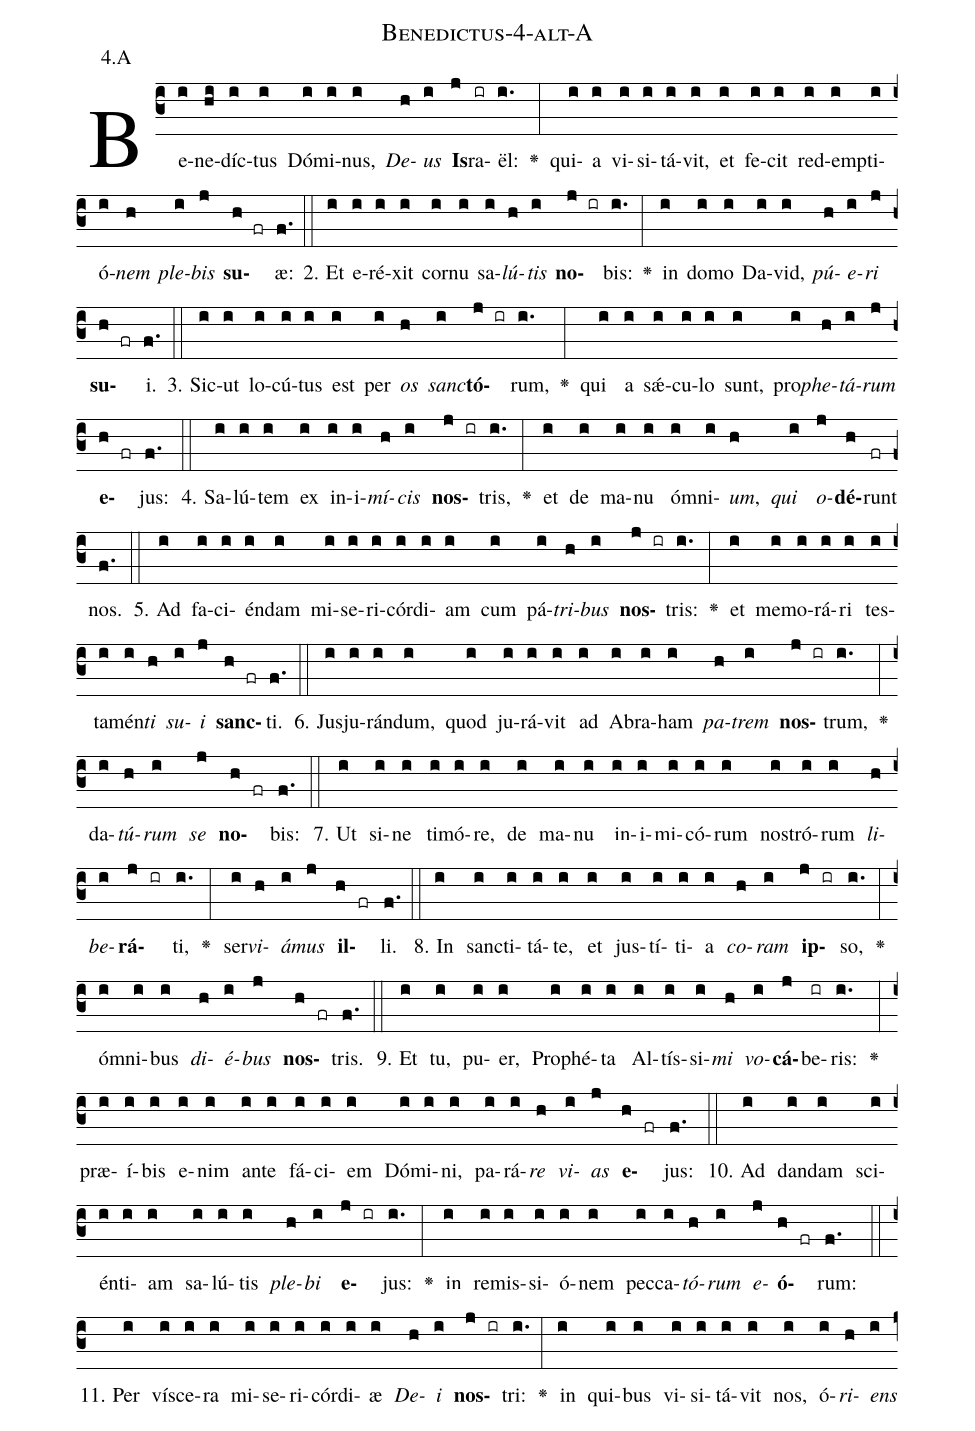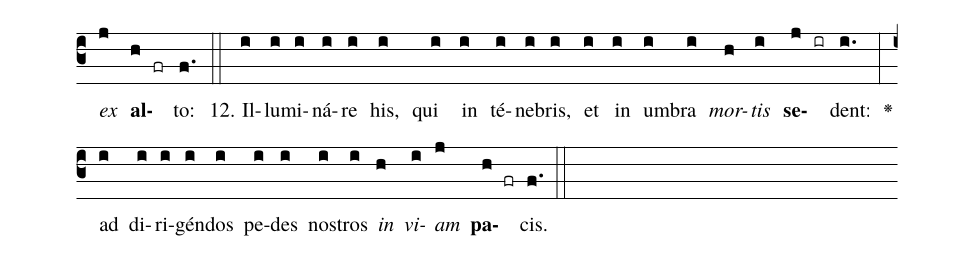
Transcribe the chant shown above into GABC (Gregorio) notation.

name: Benedictus-4-alt-A;
annotation: 4.A;
%%
(c3)Be(i)ne(hi)díc(i)tus(i) Dó(i)mi(i)nus,(i) <i>De</i>(h)<i>us</i>(i) <b>Is</b>(j)ra(ir)ël:(i.) <v>\greheightstar</v>(:) qui(i)a(i) vi(i)si(i)tá(i)vit,(i) et(i) fe(i)cit(i) red(i)emp(i)ti(i)ó(i)<i>nem</i>(h) <i>ple</i>(i)<i>bis</i>(j) <b>su</b>(h fr)æ:(f.) (::)
2. Et(i) e(i)ré(i)xit(i) cor(i)nu(i) sa(i)<i>lú</i>(h)<i>tis</i>(i) <b>no</b>(j ir)bis:(i.) <v>\greheightstar</v>(:) in(i) do(i)mo(i) Da(i)vid,(i) <i>pú</i>(h)<i>e</i>(i)<i>ri</i>(j) <b>su</b>(h fr)i.(f.) (::)
3. Sic(i)ut(i) lo(i)cú(i)tus(i) est(i) per(i) <i>os</i>(h) <i>sanc</i>(i)<b>tó</b>(j ir)rum,(i.) <v>\greheightstar</v>(:) qui(i) a(i) sǽ(i)cu(i)lo(i) sunt,(i) pro(i)<i>phe</i>(h)<i>tá</i>(i)<i>rum</i>(j) <b>e</b>(h fr)jus:(f.) (::)
4. Sa(i)lú(i)tem(i) ex(i) in(i)i(i)<i>mí</i>(h)<i>cis</i>(i) <b>nos</b>(j ir)tris,(i.) <v>\greheightstar</v>(:) et(i) de(i) ma(i)nu(i) óm(i)ni(i)<i>um</i>,(h) <i>qui</i>(i) <i>o</i>(j)<b>dé</b>(h)runt(fr) nos.(f.) (::)
5. Ad(i) fa(i)ci(i)én(i)dam(i) mi(i)se(i)ri(i)cór(i)di(i)am(i) cum(i) pá(i)<i>tri</i>(h)<i>bus</i>(i) <b>nos</b>(j ir)tris:(i.) <v>\greheightstar</v>(:) et(i) me(i)mo(i)rá(i)ri(i) tes(i)ta(i)mén(i)<i>ti</i>(h) <i>su</i>(i)<i>i</i>(j) <b>sanc</b>(h fr)ti.(f.) (::)
6. Ju(i)sju(i)rán(i)dum,(i) quod(i) ju(i)rá(i)vit(i) ad(i) A(i)bra(i)ham(i) <i>pa</i>(h)<i>trem</i>(i) <b>nos</b>(j ir)trum,(i.) <v>\greheightstar</v>(:) da(i)<i>tú</i>(h)<i>rum</i>(i) <i>se</i>(j) <b>no</b>(h fr)bis:(f.) (::)
7. Ut(i) si(i)ne(i) ti(i)mó(i)re,(i) de(i) ma(i)nu(i) in(i)i(i)mi(i)có(i)rum(i) nos(i)tró(i)rum(i) <i>li</i>(h)<i>be</i>(i)<b>rá</b>(j ir)ti,(i.) <v>\greheightstar</v>(:) ser(i)<i>vi</i>(h)<i>á</i>(i)<i>mus</i>(j) <b>il</b>(h fr)li.(f.) (::)
8. In(i) sanc(i)ti(i)tá(i)te,(i) et(i) jus(i)tí(i)ti(i)a(i) <i>co</i>(h)<i>ram</i>(i) <b>ip</b>(j ir)so,(i.) <v>\greheightstar</v>(:) óm(i)ni(i)bus(i) <i>di</i>(h)<i>é</i>(i)<i>bus</i>(j) <b>nos</b>(h fr)tris.(f.) (::)
9. Et(i) tu,(i) pu(i)er,(i) Pro(i)phé(i)ta(i) Al(i)tís(i)si(i)<i>mi</i>(h) <i>vo</i>(i)<b>cá</b>(j)be(ir)ris:(i.) <v>\greheightstar</v>(:) præ(i)í(i)bis(i) e(i)nim(i) an(i)te(i) fá(i)ci(i)em(i) Dó(i)mi(i)ni,(i) pa(i)rá(i)<i>re</i>(h) <i>vi</i>(i)<i>as</i>(j) <b>e</b>(h fr)jus:(f.) (::)
10. Ad(i) dan(i)dam(i) sci(i)én(i)ti(i)am(i) sa(i)lú(i)tis(i) <i>ple</i>(h)<i>bi</i>(i) <b>e</b>(j ir)jus:(i.) <v>\greheightstar</v>(:) in(i) re(i)mis(i)si(i)ó(i)nem(i) pec(i)ca(i)<i>tó</i>(h)<i>rum</i>(i) <i>e</i>(j)<b>ó</b>(h fr)rum:(f.) (::)
11. Per(i) ví(i)sce(i)ra(i) mi(i)se(i)ri(i)cór(i)di(i)æ(i) <i>De</i>(h)<i>i</i>(i) <b>nos</b>(j ir)tri:(i.) <v>\greheightstar</v>(:) in(i) qui(i)bus(i) vi(i)si(i)tá(i)vit(i) nos,(i) ó(i)<i>ri</i>(h)<i>ens</i>(i) <i>ex</i>(j) <b>al</b>(h fr)to:(f.) (::)
12. Il(i)lu(i)mi(i)ná(i)re(i) his,(i) qui(i) in(i) té(i)ne(i)bris,(i) et(i) in(i) um(i)bra(i) <i>mor</i>(h)<i>tis</i>(i) <b>se</b>(j ir)dent:(i.) <v>\greheightstar</v>(:) ad(i) di(i)ri(i)gén(i)dos(i) pe(i)des(i) nos(i)tros(i) <i>in</i>(h) <i>vi</i>(i)<i>am</i>(j) <b>pa</b>(h fr)cis.(f.) (::)
